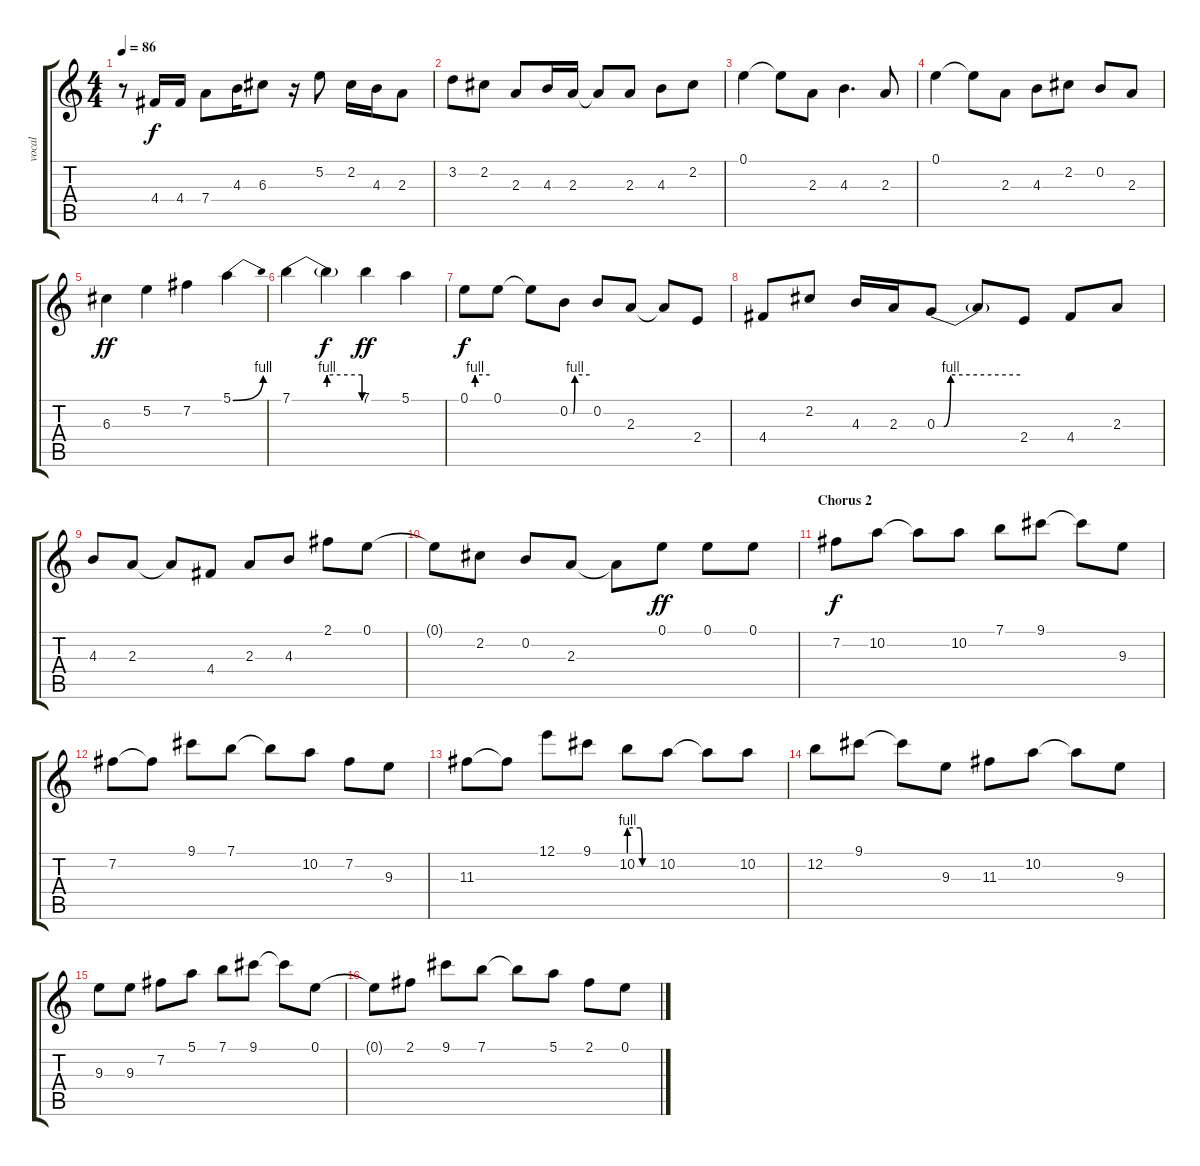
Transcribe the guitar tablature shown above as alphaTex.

\track ("vocal" "vocal") {instrument acousticguitarnylon}
\staff {score tabs}
\tuning (E4 B3 G3 D3 A2 E2) {hide}
\ts (4 4)
\tempo 86
\clef g2
\ks c
r.8{dy f} 4.4.16 4.4.16 7.4.8 4.3.16 6.3.8 r.16 5.2.8 2.2.16 4.3.16 2.3.8 |
3.2.8 2.2.8 2.3.8 4.3.16 2.3.16 2.3{t}.8 2.3.8 4.3.8 2.2.8 |
0.1.4 0.1{t}.8 2.3.8 4.3.4{d} 2.3.8 |
0.1.4 0.1{t}.8 2.3.8 4.3.8 2.2.8 0.2.8 2.3.8 |
6.3.4{dy ff} 5.2.4 7.2.4 5.1{be (bend 0 0 60 4)}.4 |
7.1{be (custom 0 0 30 0 30 4 60 4 60 0)}.4 7.1{t}.4{dy f} 7.1.4{dy ff} 5.1.4 |
0.1{be (custom 0 0 15 0 15 4 60 4)}.8{dy f} 0.1.8 0.1{t}.8 0.2{be (custom 0 0 10 0 15 4 60 4)}.8 0.2.8 2.3.8 2.3{t}.8 2.4.8 |
4.4.8 2.2.8 4.3.16 2.3.16 0.3{be (custom 0 0 5 0 10 4 60 4)}.8 0.3{t}.8 2.4.8 4.4.8 2.3.8 |
4.3.8 2.3.8 2.3{t}.8 4.4.8 2.3.8 4.3.8 2.1.8 0.1.8 |
0.1{t}.8 2.2.8 0.2.8 2.3.8 2.3{t}.8 0.1.8{dy ff} 0.1.8 0.1.8 |
\section ("" "Chorus 2")
7.2.8{dy f} 10.2.8 10.2{t}.8 10.2.8 7.1.8 9.1.8 9.1{t}.8 9.3.8 |
7.2.8 7.2{t}.8 9.1.8 7.1.8 7.1{t}.8 10.2.8 7.2.8 9.3.8 |
11.3.8 11.3{t}.8 12.1.8 9.1.8 10.2{be (custom 0 4 25 4 30 0 60 0)}.8 10.2.8 10.2{t}.8 10.2.8 |
12.2.8 9.1.8 9.1{t}.8 9.3.8 11.3.8 10.2.8 10.2{t}.8 9.3.8 |
9.3.8 9.3.8 7.2.8 5.1.8 7.1.8 9.1.8 9.1{t}.8 0.1.8 |
0.1{t}.8 2.1.8 9.1.8 7.1.8 7.1{t}.8 5.1.8 2.1.8 0.1.8
